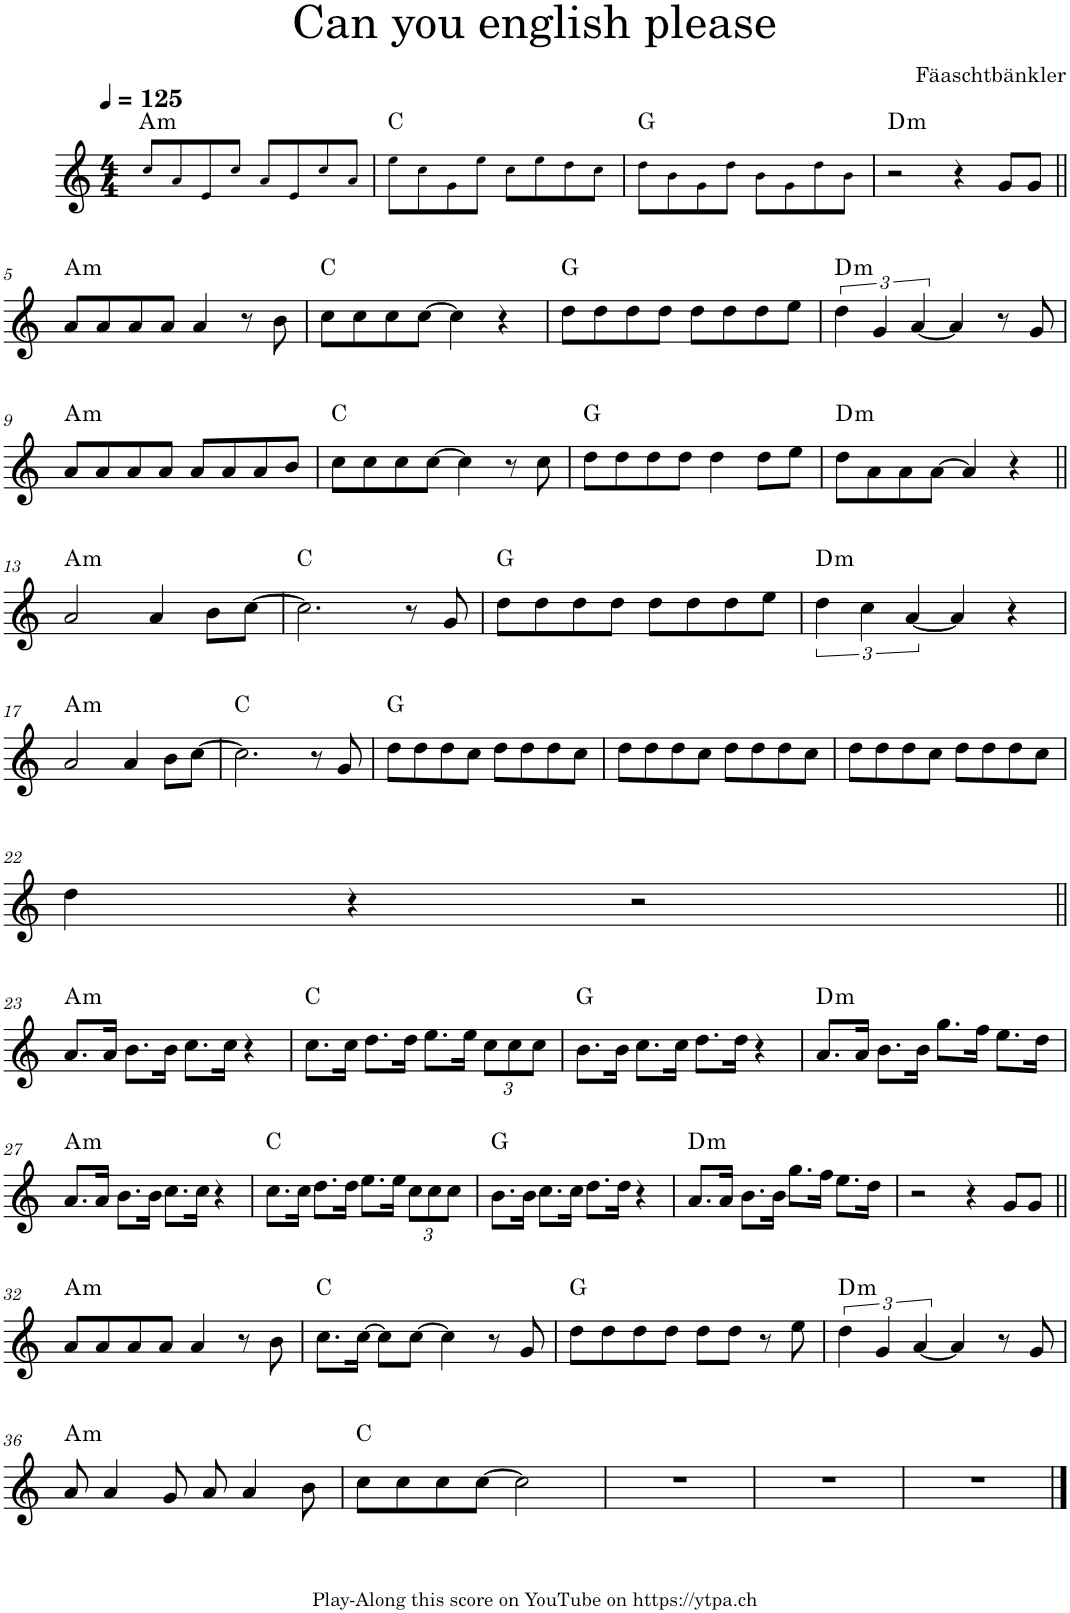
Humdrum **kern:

**kern	**harte
*part1	*part1
*staff1	*
*I"Piano	*
*I'Pno.	*
*clefG2	*
*k[]	*
*M4/4	*
*MM125	*
=1	=1
!	!LO:H:kt=m
8cc!/L	A:min
8a!/	.
8e!/	.
8cc!/J	.
8a!/L	.
8e!/	.
8cc!/	.
8a!/J	.
=2	=2
8ee!\L	C:maj
8cc!\	.
8g!\	.
8ee!\J	.
8cc!\L	.
8ee!\	.
8dd!\	.
8cc!\J	.
=3	=3
8dd!\L	G:maj
8b!\	.
8g!\	.
8dd!\J	.
8b!\L	.
8g!\	.
8dd!\	.
8b!\J	.
=4	=4
!	!LO:H:kt=m
2r	D:min
4r	.
8g/L	.
8g/J	.
!!LO:LB:g=z
=5||	=5||
!	!LO:H:kt=m
8a/L	A:min
8a/	.
8a/	.
8a/J	.
4a/	.
8r	.
8b\	.
=6	=6
8cc\L	C:maj
8cc\	.
8cc\	.
[8cc\J	.
4cc\]	.
4r	.
=7	=7
8dd\L	G:maj
8dd\	.
8dd\	.
8dd\J	.
8dd\L	.
8dd\	.
8dd\	.
8ee\J	.
=8	=8
!	!LO:H:kt=m
6dd\	D:min
6g/	.
[6a/	.
4a/]	.
8r	.
8g/	.
!!LO:LB:g=z
=9	=9
!	!LO:H:kt=m
8a/L	A:min
8a/	.
8a/	.
8a/J	.
8a/L	.
8a/	.
8a/	.
8b/J	.
=10	=10
8cc\L	C:maj
8cc\	.
8cc\	.
[8cc\J	.
4cc\]	.
8r	.
8cc\	.
=11	=11
8dd\L	G:maj
8dd\	.
8dd\	.
8dd\J	.
4dd\	.
8dd\L	.
8ee\J	.
=12	=12
!	!LO:H:kt=m
8dd\L	D:min
8a\	.
8a\	.
[8a\J	.
4a/]	.
4r	.
!!LO:LB:g=z
=13||	=13||
!	!LO:H:kt=m
2a/	A:min
4a/	.
8b\L	.
[8cc\J	.
=14	=14
2.cc\]	C:maj
8r	.
8g/	.
=15	=15
8dd\L	G:maj
8dd\	.
8dd\	.
8dd\J	.
8dd\L	.
8dd\	.
8dd\	.
8ee\J	.
=16	=16
!	!LO:H:kt=m
6dd\	D:min
6cc\	.
[6a/	.
4a/]	.
4r	.
!!LO:LB:g=z
=17	=17
!	!LO:H:kt=m
2a/	A:min
4a/	.
8b\L	.
[8cc\J	.
=18	=18
2.cc\]	C:maj
8r	.
8g/	.
=19	=19
8dd\L	G:maj
8dd\	.
8dd\	.
8cc\J	.
8dd\L	.
8dd\	.
8dd\	.
8cc\J	.
=20	=20
8dd\L	.
8dd\	.
8dd\	.
8cc\J	.
8dd\L	.
8dd\	.
8dd\	.
8cc\J	.
=21	=21
8dd\L	.
8dd\	.
8dd\	.
8cc\J	.
8dd\L	.
8dd\	.
8dd\	.
8cc\J	.
!!LO:LB:g=z
=22	=22
4dd\	.
4r	.
2r	.
!!LO:LB:g=z
=23||	=23||
!	!LO:H:kt=m
8.a/L	A:min
16a/Jk	.
8.b\L	.
16b\Jk	.
8.cc\L	.
16cc\Jk	.
4r	.
=24	=24
8.cc\L	C:maj
16cc\Jk	.
8.dd\L	.
16dd\Jk	.
8.ee\L	.
16ee\Jk	.
*Xbrackettup	*
12cc\L	.
12cc\	.
12cc\J	.
=25	=25
8.b\L	G:maj
16b\Jk	.
8.cc\L	.
16cc\Jk	.
8.dd\L	.
16dd\Jk	.
4r	.
=26	=26
!	!LO:H:kt=m
8.a/L	D:min
16a/Jk	.
8.b\L	.
16b\Jk	.
8.gg\L	.
16ff\Jk	.
8.ee\L	.
16dd\Jk	.
!!LO:LB:g=z
=27	=27
!	!LO:H:kt=m
8.a/L	A:min
16a/Jk	.
8.b\L	.
16b\Jk	.
8.cc\L	.
16cc\Jk	.
4r	.
=28	=28
8.cc\L	C:maj
16cc\Jk	.
8.dd\L	.
16dd\Jk	.
8.ee\L	.
16ee\Jk	.
12cc\L	.
12cc\	.
12cc\J	.
=29	=29
8.b\L	G:maj
16b\Jk	.
8.cc\L	.
16cc\Jk	.
8.dd\L	.
16dd\Jk	.
4r	.
=30	=30
!	!LO:H:kt=m
8.a/L	D:min
16a/Jk	.
8.b\L	.
16b\Jk	.
8.gg\L	.
16ff\Jk	.
8.ee\L	.
16dd\Jk	.
=31	=31
2r	.
4r	.
8g/L	.
8g/J	.
!!LO:LB:g=z
=32||	=32||
!	!LO:H:kt=m
8a/L	A:min
8a/	.
8a/	.
8a/J	.
4a/	.
8r	.
8b\	.
=33	=33
8.cc\L	C:maj
[16cc\Jk	.
8cc\L]	.
[8cc\J	.
4cc\]	.
8r	.
8g/	.
=34	=34
8dd\L	G:maj
8dd\	.
8dd\	.
8dd\J	.
8dd\L	.
8dd\J	.
8r	.
8ee\	.
=35	=35
*brackettup	*
!	!LO:H:kt=m
6dd\	D:min
6g/	.
[6a/	.
4a/]	.
8r	.
8g/	.
!!LO:LB:g=z
=36	=36
!	!LO:H:kt=m
8a/	A:min
4a/	.
8g/	.
8a/	.
4a/	.
8b\	.
=37	=37
8cc\L	C:maj
8cc\	.
8cc\	.
[8cc\J	.
2cc\]	.
=38	=38
1r	.
=39	=39
1r	.
=40	=40
1r	.
==	==
*-	*-
